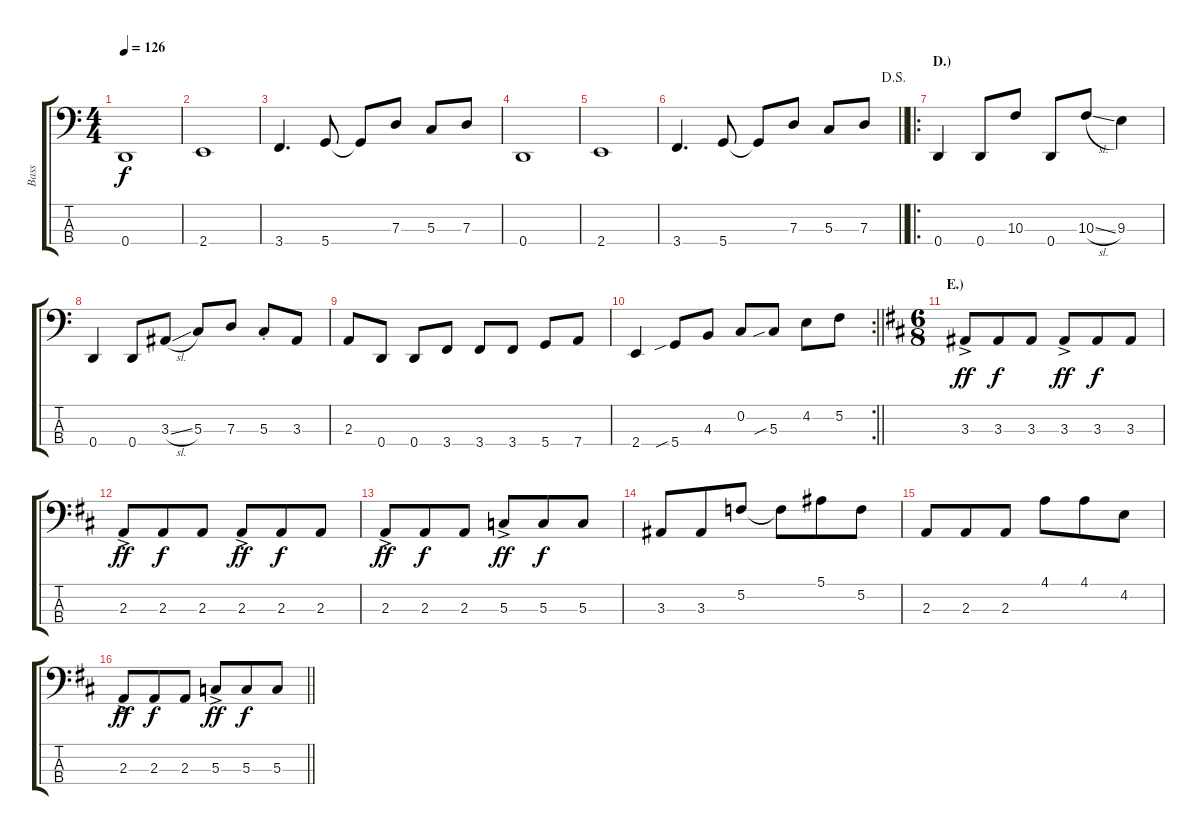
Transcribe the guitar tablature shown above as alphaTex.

\track ("Bass" "Bass") {instrument electricbasspick}
\staff {score tabs}
\tuning (F2 C2 G1 D1) {hide}
\ts (4 4)
\tempo 126
\clef f4
\ks c
0.4.1{dy f} |
2.4.1 |
3.4.4{d} 5.4.8 5.4{t}.8 7.3.8 5.3.8 7.3.8 |
0.4.1 |
2.4.1 |
\jump dalsegno
\barLineRight lightlight
3.4.4{d} 5.4.8 5.4{t}.8 7.3.8 5.3.8 7.3.8 |
\ro
\section ("" "D.) ")
0.4.4 0.4.8 10.3.8 0.4.8 10.3{sl}.8 9.3.4 |
0.4.4 0.4.8 3.3{sl}.8 5.3.8 7.3.8 5.3{st}.8 3.3.8 |
2.3.8 0.4.8 0.4.8 3.4.8 3.4.8 3.4.8 5.4.8 7.4.8 |
\rc 2
\barLineRight lightlight
2.4.4 5.4{sib}.8 4.3.8 0.2.8 5.3{sib}.8 4.2.8 5.2.8 |
\ts (6 8)
\section ("" "E.) ")
\ks d
3.3{ac}.8{dy ff} 3.3.8{dy f} 3.3.8 3.3{ac}.8{dy ff} 3.3.8{dy f} 3.3.8 |
2.3{ac}.8{dy ff} 2.3.8{dy f} 2.3.8 2.3{ac}.8{dy ff} 2.3.8{dy f} 2.3.8 |
2.3{ac}.8{dy ff} 2.3.8{dy f} 2.3.8 5.3{ac}.8{dy ff} 5.3.8{dy f} 5.3.8 |
3.3.8 3.3.8 5.2.8 5.2{t}.8 5.1.8 5.2.8 |
2.3.8 2.3.8 2.3.8 4.1.8 4.1.8 4.2.8 |
\barLineRight lightlight
2.3{ac}.8{dy ff} 2.3.8{dy f} 2.3.8 5.3{ac}.8{dy ff} 5.3.8{dy f} 5.3.8
